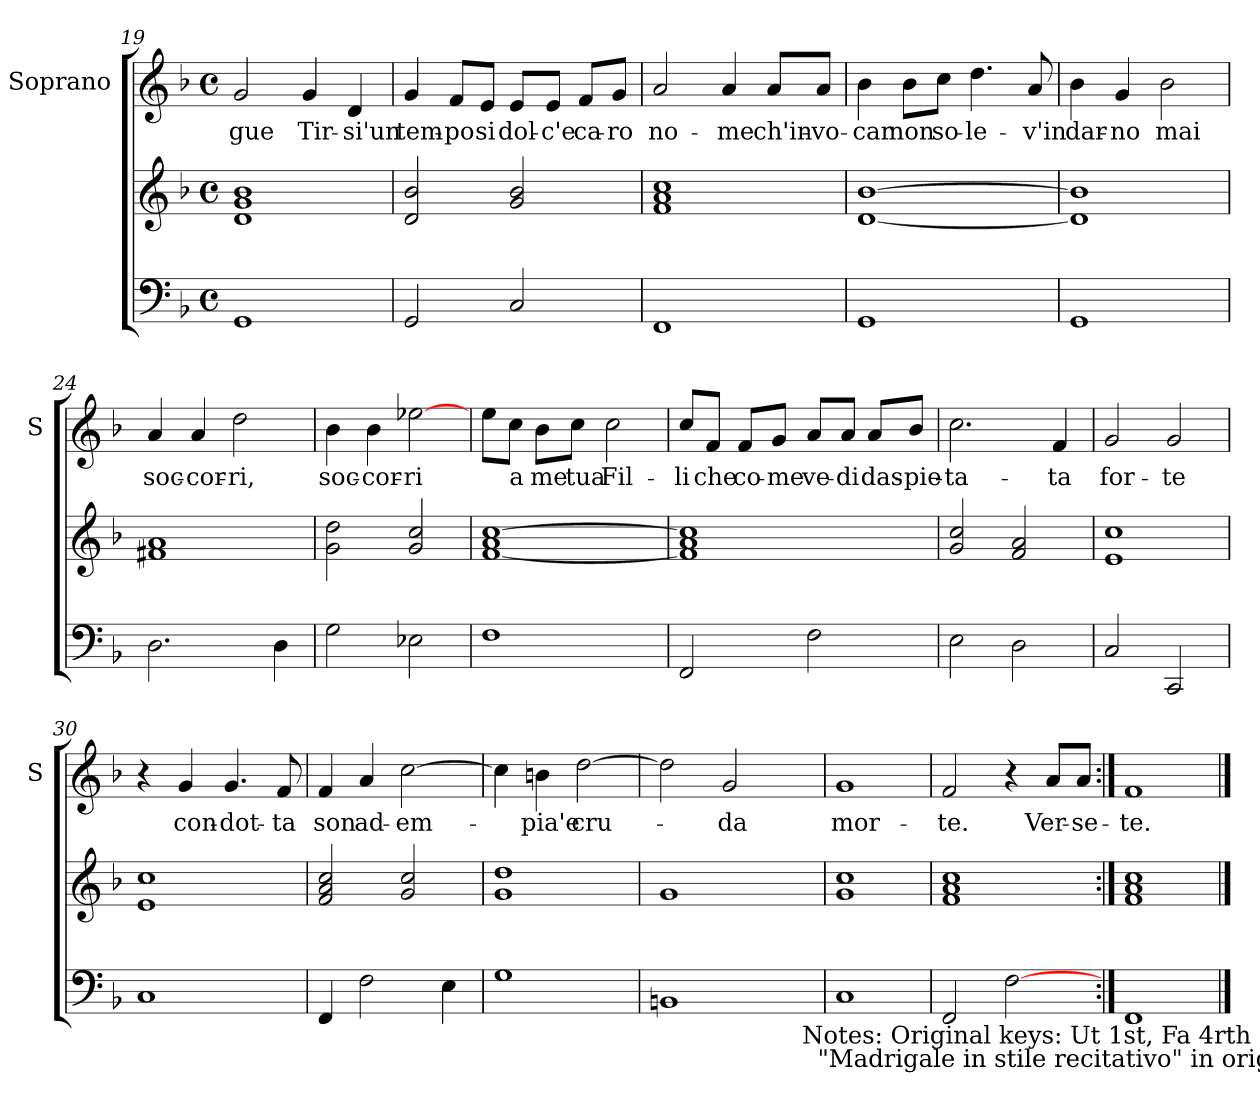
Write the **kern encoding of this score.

**kern	**kern	**kern	**text
*part2	*part2	*part1	*part1
*staff3	*staff2	*staff1	*staff1
*	*	*I"Soprano	*
*	*	*I'S	*
*clefF4	*clefG2	*clefG2	*
*k[b-]	*k[b-]	*k[b-]	*
*F:	*F:	*F:	*
*M4/4	*M4/4	*M4/4	*
*met(c)	*met(c)	*met(c)	*
=19	=19	=19	=19
1GG	1d 1g 1b-	2g/	-gue
.	.	4g/	Tir-
.	.	4d/	-si'un
!!LO:PB:g=z
=20	=20	=20	=20
2GG/	2d/ 2b-/	4g/	tem-
.	.	8f/L	-po
.	.	8e/J	si
2C/	2g/ 2b-/	8e/L	dol-
.	.	8e/J	-c'e
.	.	8f/L	ca-
.	.	8g/J	-ro
=21	=21	=21	=21
1FF	1f 1a 1cc	2a/	no-
.	.	4a/	-me
.	.	8a/L	ch'in-
.	.	8a/J	-vo-
=22	=22	=22	=22
1GG	[1d [1b-	4b-\	-car
.	.	8b-\L	non
.	.	8cc\J	so-
.	.	4.dd\	-le-
.	.	8a/	-v'in
=23	=23	=23	=23
1GG	1d] 1b-]	4b-\	dar-
.	.	4g/	-no
.	.	2b-\	mai
!!LO:LB:g=z
=24	=24	=24	=24
2.D\	1f#X 1a	4a/	soc-
.	.	4a/	-cor-
.	.	2dd\	-ri,
4D\	.	.	.
=25	=25	=25	=25
2G\	2g\ 2dd\	4b-\	soc-
.	.	4b-\	-cor-
2E-X\	2g/ 2cc/	[2ee-X\	-ri
=26	=26	=26	=26
1F	[1f 1a [1cc	8ee\L	.
.	.	8cc\J	a
.	.	8b-\L	me
.	.	8cc\J	tua
.	.	2cc\	Fil-
=27	=27	=27	=27
2FF/	1f] 1a 1cc]	8cc/L	-li
.	.	8f/J	che
.	.	8f/L	co-
.	.	8g/J	-me
2F\	.	8a/L	ve-
.	.	8a/J	-di
.	.	8a/L	das-
.	.	8b-/J	-pie-
!!LO:LB:g=z
=28	=28	=28	=28
2E\	2g/ 2cc/	2.cc\	-ta-
2D\	2f/ 2a/	.	.
.	.	4f/	-ta
=29	=29	=29	=29
2C/	1e 1cc	2g/	for-
2CC/	.	2g/	-te
=30	=30	=30	=30
1C	1e 1cc	4r	.
.	.	4g/	con-
.	.	4.g/	-dot-
.	.	8f/	-ta
=31	=31	=31	=31
4FF/	2f/ 2a/ 2cc/	4f/	son
2F\	.	4a/	ad-
.	2g/ 2cc/	[2cc\	-em-
4E\	.	.	.
=32	=32	=32	=32
1G	1g 1dd	4cc\]	.
.	.	4bn\	-pia'e
.	.	[2dd\	cru-
!!LO:LB:g=z
=33	=33	=33	=33
*^	*	*	*
1BBn	2ryy	1g	2dd\]	.
.	4ryy	.	2g/	-da
.	8ryy	.	.	.
.	32ryy	.	.	.
!	!LO:TX:b:t=Notes&colon; Original keys&colon; Ut 1st, Fa 4rth\n            "Madrigale in stile recitativo" in original print	!	!	!
.	16.ryy	.	.	.
*v	*v	*	*	*
=34	=34	=34	=34
1C	1g 1cc	1g	mor-
=35	=35	=35	=35
2FF/	1f 1a 1cc	2f/	-te.
[2F\	.	4r	.
.	.	8a/L	Ver-
.	.	8a/J	-se-
=36:|!	=36:|!	=36:|!	=36:|!
1FF	1f 1a 1cc	1f	-te.
==	==	==	==
*-	*-	*-	*-
